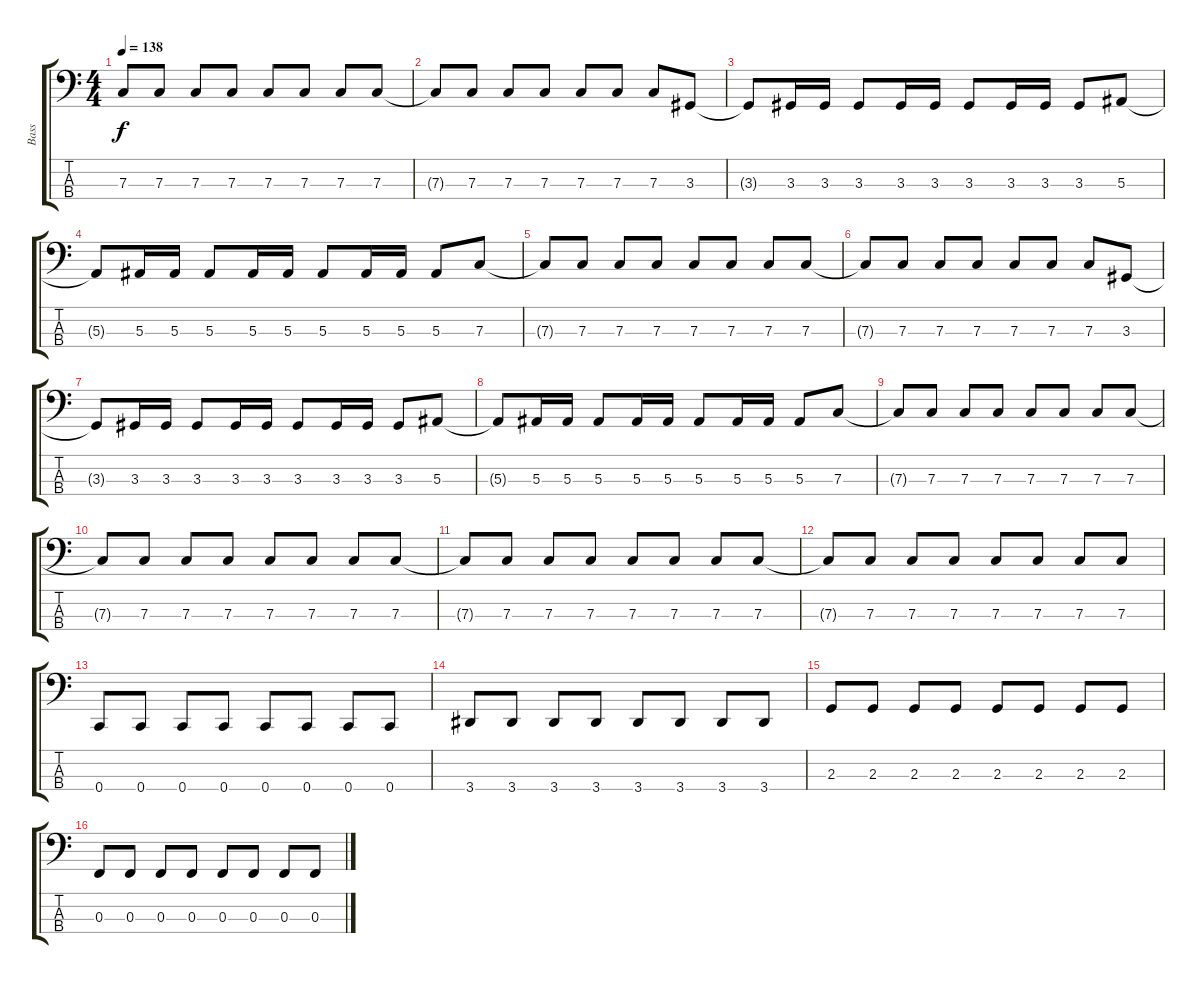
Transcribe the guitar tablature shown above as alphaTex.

\track ("Bass" "Bass") {instrument electricbassfinger}
\staff {score tabs}
\tuning (Eb2 Bb1 F1 C1) {hide}
\ts (4 4)
\tempo 138
\clef f4
\ks c
7.3{t}.8{dy f} 7.3.8 7.3.8 7.3.8 7.3.8 7.3.8 7.3.8 7.3.8 |
7.3{t}.8 7.3.8 7.3.8 7.3.8 7.3.8 7.3.8 7.3.8 3.3.8 |
3.3{t}.8 3.3.16 3.3.16 3.3.8 3.3.16 3.3.16 3.3.8 3.3.16 3.3.16 3.3.8 5.3.8 |
5.3{t}.8 5.3.16 5.3.16 5.3.8 5.3.16 5.3.16 5.3.8 5.3.16 5.3.16 5.3.8 7.3.8 |
7.3{t}.8 7.3.8 7.3.8 7.3.8 7.3.8 7.3.8 7.3.8 7.3.8 |
7.3{t}.8 7.3.8 7.3.8 7.3.8 7.3.8 7.3.8 7.3.8 3.3.8 |
3.3{t}.8 3.3.16 3.3.16 3.3.8 3.3.16 3.3.16 3.3.8 3.3.16 3.3.16 3.3.8 5.3.8 |
5.3{t}.8 5.3.16 5.3.16 5.3.8 5.3.16 5.3.16 5.3.8 5.3.16 5.3.16 5.3.8 7.3.8 |
7.3{t}.8 7.3.8 7.3.8 7.3.8 7.3.8 7.3.8 7.3.8 7.3.8 |
7.3{t}.8 7.3.8 7.3.8 7.3.8 7.3.8 7.3.8 7.3.8 7.3.8 |
7.3{t}.8 7.3.8 7.3.8 7.3.8 7.3.8 7.3.8 7.3.8 7.3.8 |
7.3{t}.8 7.3.8 7.3.8 7.3.8 7.3.8 7.3.8 7.3.8 7.3.8 |
0.4.8 0.4.8 0.4.8 0.4.8 0.4.8 0.4.8 0.4.8 0.4.8 |
3.4.8 3.4.8 3.4.8 3.4.8 3.4.8 3.4.8 3.4.8 3.4.8 |
2.3.8 2.3.8 2.3.8 2.3.8 2.3.8 2.3.8 2.3.8 2.3.8 |
0.3.8 0.3.8 0.3.8 0.3.8 0.3.8 0.3.8 0.3.8 0.3.8
